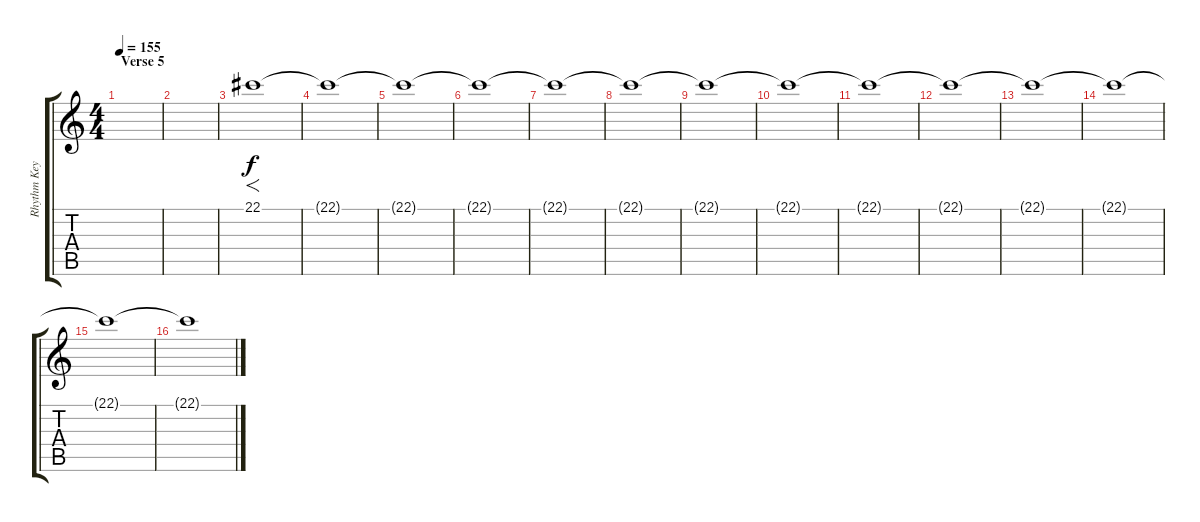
\track ("Rhythm Keyboard" "Rhythm Key") {instrument harpsichord}
\staff {score tabs}
\tuning (Eb4 Bb3 Gb3 Db3 Ab2 Eb2) {hide}
\ts (4 4)
\section ("" "Verse 5")
\tempo 155
\clef g2
\ks c
|
|
22.1.1{f volume 7 instrument stringensemble2} |
22.1{t}.1{volume 7 instrument stringensemble2} |
22.1{t}.1{volume 7 instrument stringensemble2} |
22.1{t}.1{volume 7 instrument stringensemble2} |
22.1{t}.1{volume 7 instrument stringensemble2} |
22.1{t}.1{volume 7 instrument stringensemble2} |
22.1{t}.1{volume 7 instrument stringensemble2} |
22.1{t}.1{volume 7 instrument stringensemble2} |
22.1{t}.1{volume 7 instrument stringensemble2} |
22.1{t}.1{volume 7 instrument stringensemble2} |
22.1{t}.1{volume 7 instrument stringensemble2} |
22.1{t}.1{volume 7 instrument stringensemble2} |
22.1{t}.1{volume 7 instrument stringensemble2} |
22.1{t}.1{volume 5 instrument stringensemble2}
